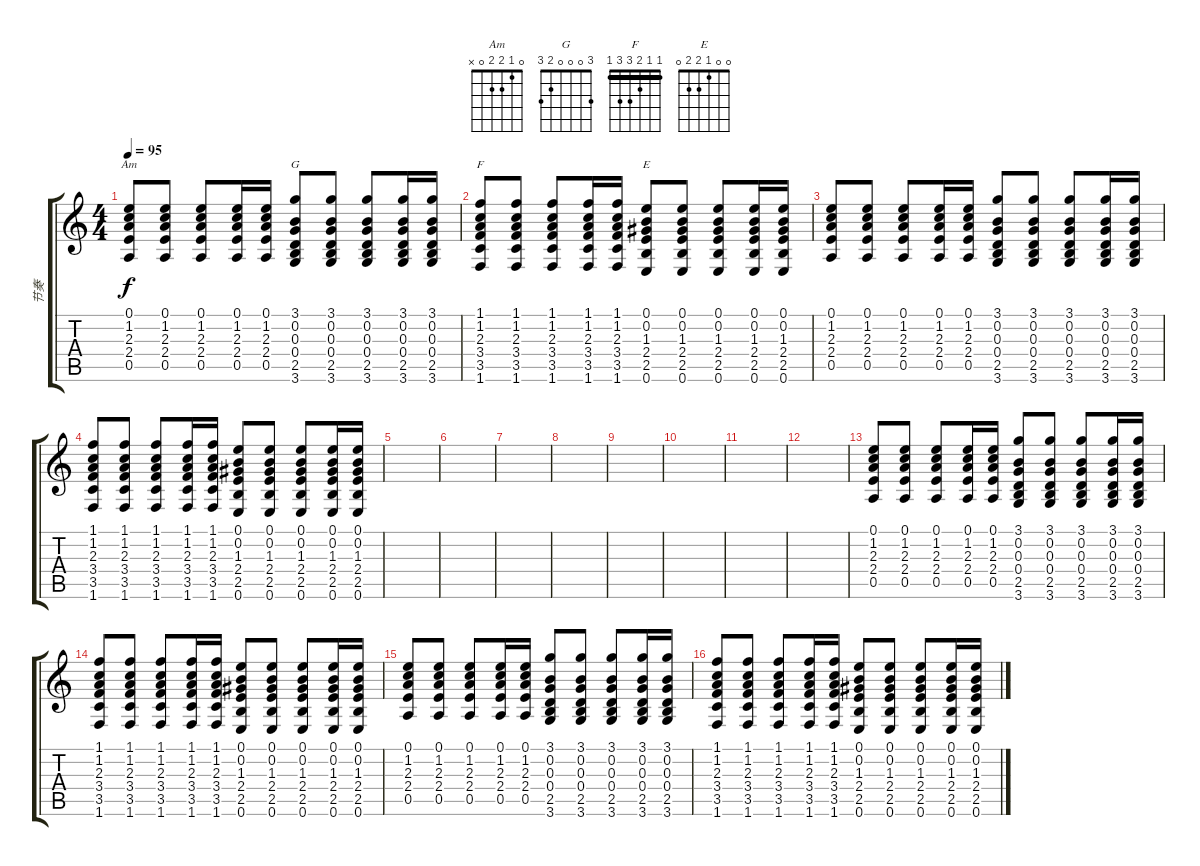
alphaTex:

\track ("节奏" "节奏") {instrument electricguitarclean}
\staff {score tabs}
\tuning (E4 B3 G3 D3 A2 E2) {hide}
\chord ("Am" 0 1 2 2 0 x)
\chord ("G" 3 0 0 0 2 3)
\chord ("F" 1 1 2 3 3 1) {barre 1}
\chord ("E" 0 0 1 2 2 0)
\ts (4 4)
\tempo 95
\clef g2
\ks c
(0.1 1.2 2.3 2.4 0.5).8{ch "Am" dy f} (0.1 1.2 2.3 2.4 0.5).8 (0.1 1.2 2.3 2.4 0.5).8 (0.1 1.2 2.3 2.4 0.5).16 (0.1 1.2 2.3 2.4 0.5).16 (3.1 0.2 0.3 0.4 2.5 3.6).8{ch "G"} (3.1 0.2 0.3 0.4 2.5 3.6).8 (3.1 0.2 0.3 0.4 2.5 3.6).8 (3.1 0.2 0.3 0.4 2.5 3.6).16 (3.1 0.2 0.3 0.4 2.5 3.6).16 |
(1.1 1.2 2.3 3.4 3.5 1.6).8{ch "F"} (1.1 1.2 2.3 3.4 3.5 1.6).8 (1.1 1.2 2.3 3.4 3.5 1.6).8 (1.1 1.2 2.3 3.4 3.5 1.6).16 (1.1 1.2 2.3 3.4 3.5 1.6).16 (0.1 0.2 1.3 2.4 2.5 0.6).8{ch "E"} (0.1 0.2 1.3 2.4 2.5 0.6).8 (0.1 0.2 1.3 2.4 2.5 0.6).8 (0.1 0.2 1.3 2.4 2.5 0.6).16 (0.1 0.2 1.3 2.4 2.5 0.6).16 |
(0.1 1.2 2.3 2.4 0.5).8 (0.1 1.2 2.3 2.4 0.5).8 (0.1 1.2 2.3 2.4 0.5).8 (0.1 1.2 2.3 2.4 0.5).16 (0.1 1.2 2.3 2.4 0.5).16 (3.1 0.2 0.3 0.4 2.5 3.6).8 (3.1 0.2 0.3 0.4 2.5 3.6).8 (3.1 0.2 0.3 0.4 2.5 3.6).8 (3.1 0.2 0.3 0.4 2.5 3.6).16 (3.1 0.2 0.3 0.4 2.5 3.6).16 |
(1.1 1.2 2.3 3.4 3.5 1.6).8 (1.1 1.2 2.3 3.4 3.5 1.6).8 (1.1 1.2 2.3 3.4 3.5 1.6).8 (1.1 1.2 2.3 3.4 3.5 1.6).16 (1.1 1.2 2.3 3.4 3.5 1.6).16 (0.1 0.2 1.3 2.4 2.5 0.6).8 (0.1 0.2 1.3 2.4 2.5 0.6).8 (0.1 0.2 1.3 2.4 2.5 0.6).8 (0.1 0.2 1.3 2.4 2.5 0.6).16 (0.1 0.2 1.3 2.4 2.5 0.6).16 |
|
|
|
|
|
|
|
|
(0.1 1.2 2.3 2.4 0.5).8 (0.1 1.2 2.3 2.4 0.5).8 (0.1 1.2 2.3 2.4 0.5).8 (0.1 1.2 2.3 2.4 0.5).16 (0.1 1.2 2.3 2.4 0.5).16 (3.1 0.2 0.3 0.4 2.5 3.6).8 (3.1 0.2 0.3 0.4 2.5 3.6).8 (3.1 0.2 0.3 0.4 2.5 3.6).8 (3.1 0.2 0.3 0.4 2.5 3.6).16 (3.1 0.2 0.3 0.4 2.5 3.6).16 |
(1.1 1.2 2.3 3.4 3.5 1.6).8 (1.1 1.2 2.3 3.4 3.5 1.6).8 (1.1 1.2 2.3 3.4 3.5 1.6).8 (1.1 1.2 2.3 3.4 3.5 1.6).16 (1.1 1.2 2.3 3.4 3.5 1.6).16 (0.1 0.2 1.3 2.4 2.5 0.6).8 (0.1 0.2 1.3 2.4 2.5 0.6).8 (0.1 0.2 1.3 2.4 2.5 0.6).8 (0.1 0.2 1.3 2.4 2.5 0.6).16 (0.1 0.2 1.3 2.4 2.5 0.6).16 |
(0.1 1.2 2.3 2.4 0.5).8 (0.1 1.2 2.3 2.4 0.5).8 (0.1 1.2 2.3 2.4 0.5).8 (0.1 1.2 2.3 2.4 0.5).16 (0.1 1.2 2.3 2.4 0.5).16 (3.1 0.2 0.3 0.4 2.5 3.6).8 (3.1 0.2 0.3 0.4 2.5 3.6).8 (3.1 0.2 0.3 0.4 2.5 3.6).8 (3.1 0.2 0.3 0.4 2.5 3.6).16 (3.1 0.2 0.3 0.4 2.5 3.6).16 |
(1.1 1.2 2.3 3.4 3.5 1.6).8 (1.1 1.2 2.3 3.4 3.5 1.6).8 (1.1 1.2 2.3 3.4 3.5 1.6).8 (1.1 1.2 2.3 3.4 3.5 1.6).16 (1.1 1.2 2.3 3.4 3.5 1.6).16 (0.1 0.2 1.3 2.4 2.5 0.6).8 (0.1 0.2 1.3 2.4 2.5 0.6).8 (0.1 0.2 1.3 2.4 2.5 0.6).8 (0.1 0.2 1.3 2.4 2.5 0.6).16 (0.1 0.2 1.3 2.4 2.5 0.6).16
